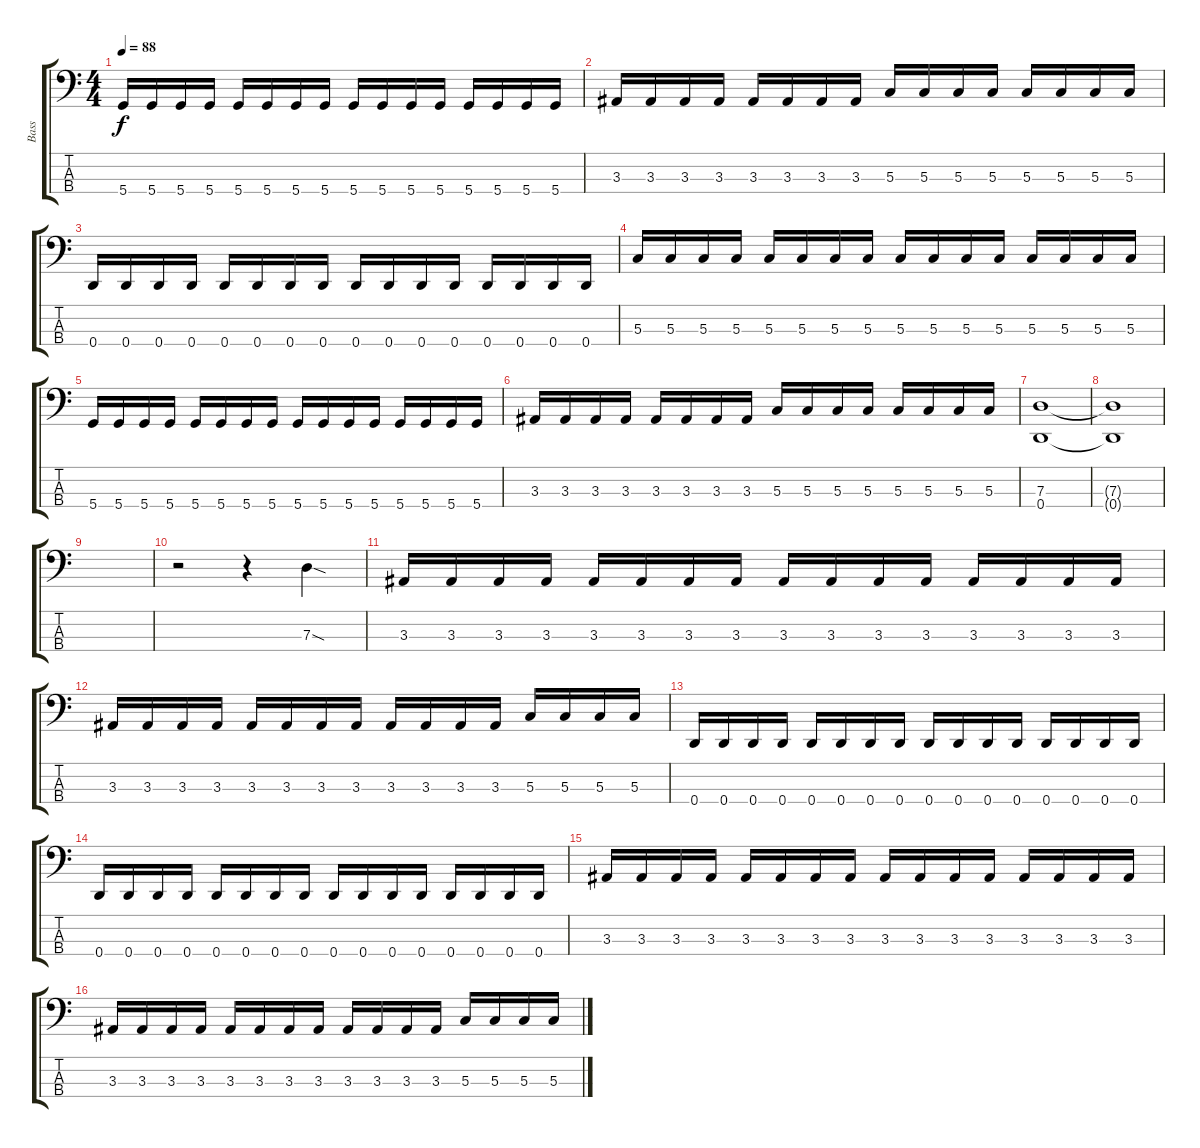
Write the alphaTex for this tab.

\track ("Bass" "Bass") {instrument electricbassfinger}
\staff {score tabs}
\tuning (F2 C2 G1 D1) {hide}
\ts (4 4)
\tempo 88
\clef f4
\ks c
5.4.16{dy f} 5.4.16 5.4.16 5.4.16 5.4.16 5.4.16 5.4.16 5.4.16 5.4.16 5.4.16 5.4.16 5.4.16 5.4.16 5.4.16 5.4.16 5.4.16 |
3.3.16 3.3.16 3.3.16 3.3.16 3.3.16 3.3.16 3.3.16 3.3.16 5.3.16 5.3.16 5.3.16 5.3.16 5.3.16 5.3.16 5.3.16 5.3.16 |
0.4.16 0.4.16 0.4.16 0.4.16 0.4.16 0.4.16 0.4.16 0.4.16 0.4.16 0.4.16 0.4.16 0.4.16 0.4.16 0.4.16 0.4.16 0.4.16 |
5.3.16 5.3.16 5.3.16 5.3.16 5.3.16 5.3.16 5.3.16 5.3.16 5.3.16 5.3.16 5.3.16 5.3.16 5.3.16 5.3.16 5.3.16 5.3.16 |
5.4.16 5.4.16 5.4.16 5.4.16 5.4.16 5.4.16 5.4.16 5.4.16 5.4.16 5.4.16 5.4.16 5.4.16 5.4.16 5.4.16 5.4.16 5.4.16 |
3.3.16 3.3.16 3.3.16 3.3.16 3.3.16 3.3.16 3.3.16 3.3.16 5.3.16 5.3.16 5.3.16 5.3.16 5.3.16 5.3.16 5.3.16 5.3.16 |
(7.3 0.4).1 |
(7.3{t} 0.4{t}).1 |
|
r.2 r.4 7.3{sod}.4 |
3.3.16 3.3.16 3.3.16 3.3.16 3.3.16 3.3.16 3.3.16 3.3.16 3.3.16 3.3.16 3.3.16 3.3.16 3.3.16 3.3.16 3.3.16 3.3.16 |
3.3.16 3.3.16 3.3.16 3.3.16 3.3.16 3.3.16 3.3.16 3.3.16 3.3.16 3.3.16 3.3.16 3.3.16 5.3.16 5.3.16 5.3.16 5.3.16 |
0.4.16 0.4.16 0.4.16 0.4.16 0.4.16 0.4.16 0.4.16 0.4.16 0.4.16 0.4.16 0.4.16 0.4.16 0.4.16 0.4.16 0.4.16 0.4.16 |
0.4.16 0.4.16 0.4.16 0.4.16 0.4.16 0.4.16 0.4.16 0.4.16 0.4.16 0.4.16 0.4.16 0.4.16 0.4.16 0.4.16 0.4.16 0.4.16 |
3.3.16 3.3.16 3.3.16 3.3.16 3.3.16 3.3.16 3.3.16 3.3.16 3.3.16 3.3.16 3.3.16 3.3.16 3.3.16 3.3.16 3.3.16 3.3.16 |
3.3.16 3.3.16 3.3.16 3.3.16 3.3.16 3.3.16 3.3.16 3.3.16 3.3.16 3.3.16 3.3.16 3.3.16 5.3.16 5.3.16 5.3.16 5.3.16
